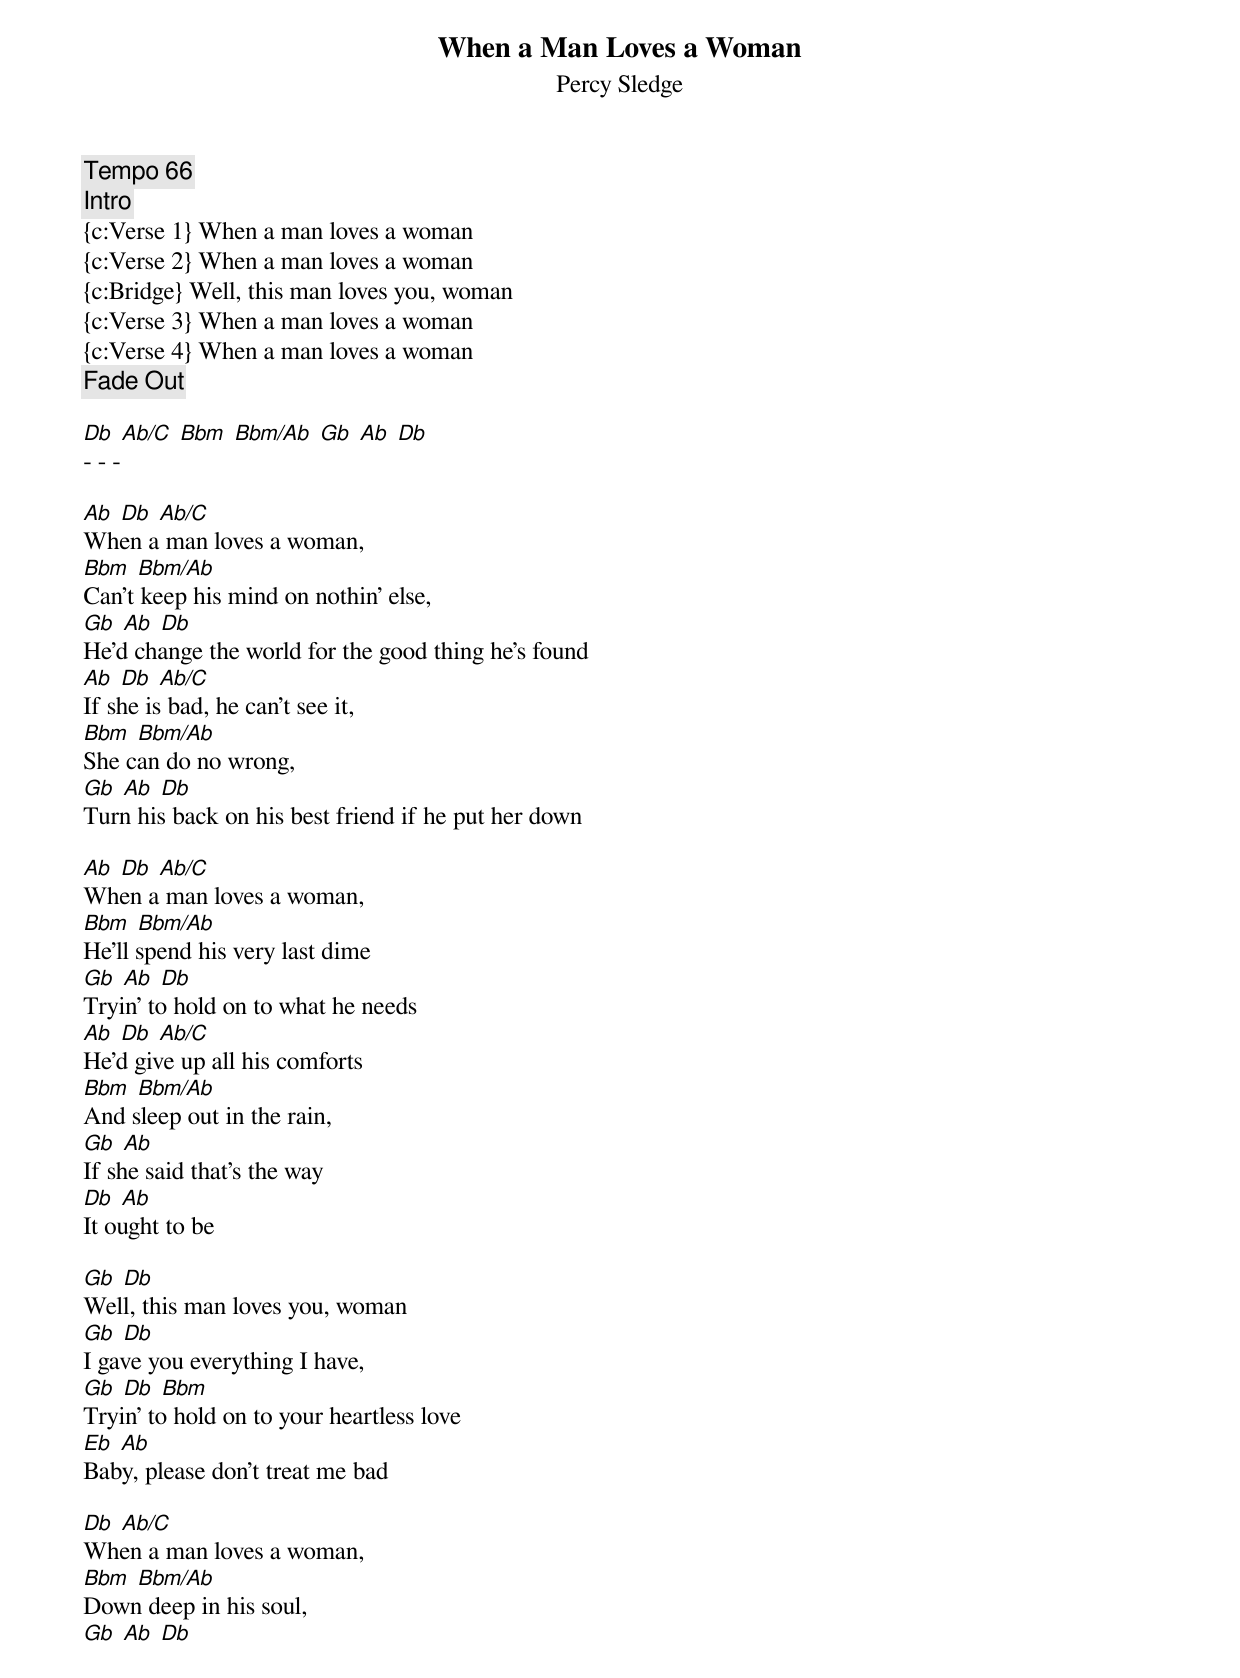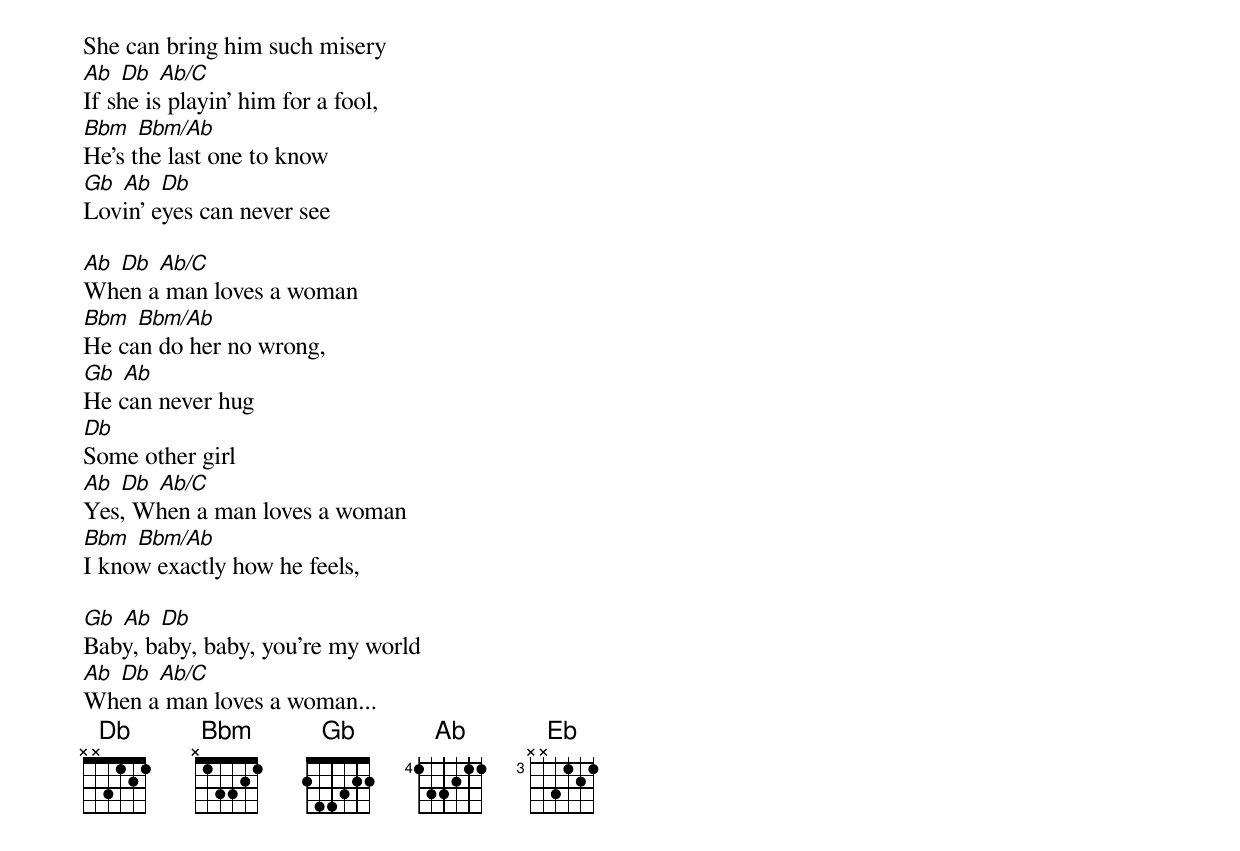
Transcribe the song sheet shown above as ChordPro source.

{t: When a Man Loves a Woman}
{st: Percy Sledge}
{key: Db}
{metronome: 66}
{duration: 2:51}
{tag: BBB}

{c:Tempo 66}
{c:Intro}
{c:Verse 1} When a man loves a woman
{c:Verse 2} When a man loves a woman
{c:Bridge} Well, this man loves you, woman
{c:Verse 3} When a man loves a woman
{c:Verse 4} When a man loves a woman
{c:Fade Out}

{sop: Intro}
[Db] [Ab/C] [Bbm] [Bbm/Ab] [Gb] [Ab] [Db]
- - -
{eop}

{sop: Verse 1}
[Ab] [Db] [Ab/C]
When a man loves a woman,
[Bbm] [Bbm/Ab]
Can't keep his mind on nothin' else,
[Gb] [Ab] [Db]
He'd change the world for the good thing he's found
[Ab] [Db] [Ab/C]
If she is bad, he can't see it,
[Bbm] [Bbm/Ab]
She can do no wrong,
[Gb] [Ab] [Db]
Turn his back on his best friend if he put her down
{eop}

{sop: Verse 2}
[Ab] [Db] [Ab/C]
When a man loves a woman,
[Bbm] [Bbm/Ab]
He'll spend his very last dime
[Gb] [Ab] [Db]
Tryin' to hold on to what he needs
[Ab] [Db] [Ab/C]
He'd give up all his comforts
[Bbm] [Bbm/Ab]
And sleep out in the rain,
[Gb] [Ab]
If she said that's the way
[Db] [Ab]
It ought to be
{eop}

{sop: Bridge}
[Gb] [Db]
Well, this man loves you, woman
[Gb] [Db]
I gave you everything I have,
[Gb] [Db] [Bbm]
Tryin' to hold on to your heartless love
[Eb] [Ab]
Baby, please don't treat me bad
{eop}

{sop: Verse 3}
[Db] [Ab/C]
When a man loves a woman,
[Bbm] [Bbm/Ab]
Down deep in his soul,
[Gb] [Ab] [Db]
She can bring him such misery
[Ab] [Db] [Ab/C]
If she is playin' him for a fool,
[Bbm] [Bbm/Ab]
He's the last one to know
[Gb] [Ab] [Db]
Lovin' eyes can never see
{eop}

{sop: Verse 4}
[Ab] [Db] [Ab/C]
When a man loves a woman
[Bbm] [Bbm/Ab]
He can do her no wrong,
[Gb] [Ab]
He can never hug
[Db]
Some other girl
[Ab] [Db] [Ab/C]
Yes, When a man loves a woman
[Bbm] [Bbm/Ab]
I know exactly how he feels,
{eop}

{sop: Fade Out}
[Gb] [Ab] [Db]
Baby, baby, baby, you're my world
[Ab] [Db] [Ab/C]
When a man loves a woman...
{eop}
